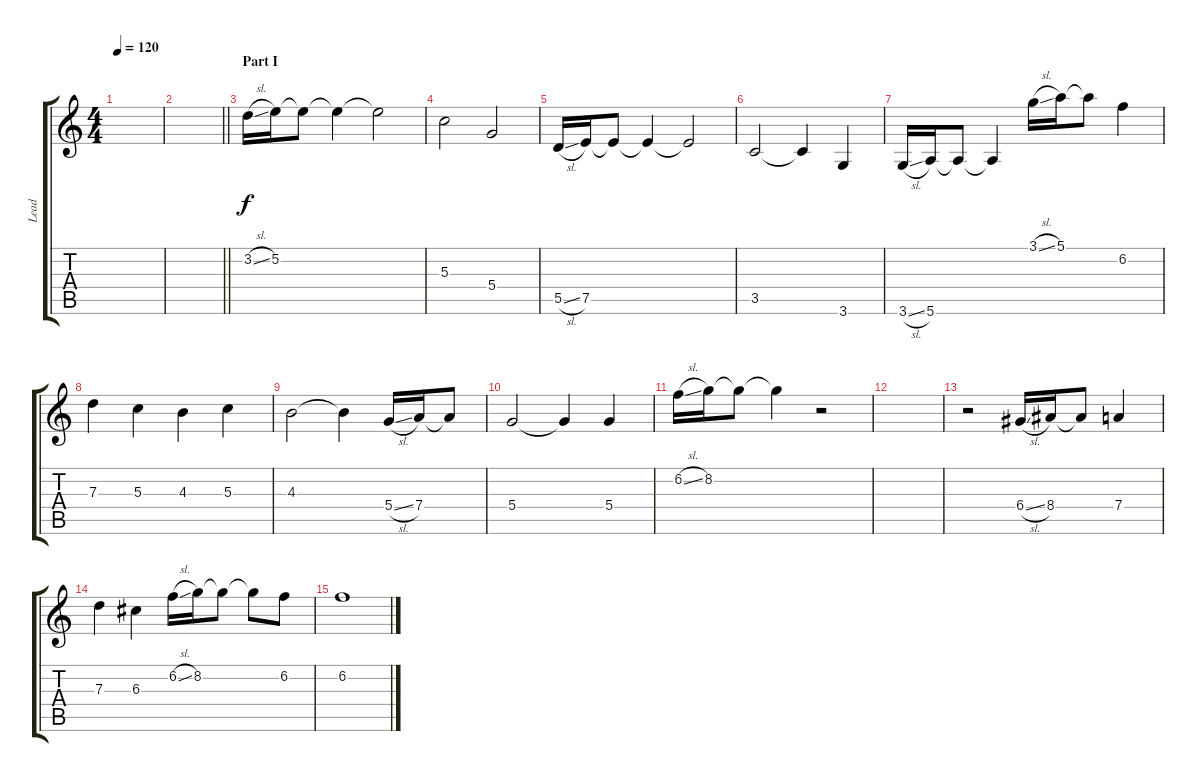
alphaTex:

\track ("Lead" "Lead") {instrument acousticguitarnylon}
\staff {score tabs}
\tuning (E4 B3 G3 D3 A2 E2) {hide}
\ts (4 4)
\tempo 120
\clef g2
\ks c
|
\barLineRight lightlight
|
\section ("" "Part I")
3.2{sl}.16 5.2.16 5.2{t}.8 5.2{t}.4 5.2{t}.2 |
5.3.2 5.4.2 |
5.5{sl}.16 7.5.16 7.5{t}.8 7.5{t}.4 7.5{t}.2 |
3.5.2 3.5{t}.4 3.6.4 |
3.6{sl}.16 5.6.16 5.6{t}.8 5.6{t}.4 3.1{sl}.16 5.1.16 5.1{t}.8 6.2.4 |
7.3.4 5.3.4 4.3.4 5.3.4 |
4.3.2 4.3{t}.4 5.4{sl}.16 7.4.16 7.4{t}.8 |
5.4.2 5.4{t}.4 5.4.4 |
6.2{sl}.16 8.2.16 8.2{t}.8 8.2{t}.4 r.2 |
|
r.2 6.4{sl}.16 8.4.16 8.4{t}.8 7.4.4 |
7.3.4 6.3.4 6.2{sl}.16 8.2.16 8.2{t}.8 8.2{t}.8 6.2.8 |
6.2.1
